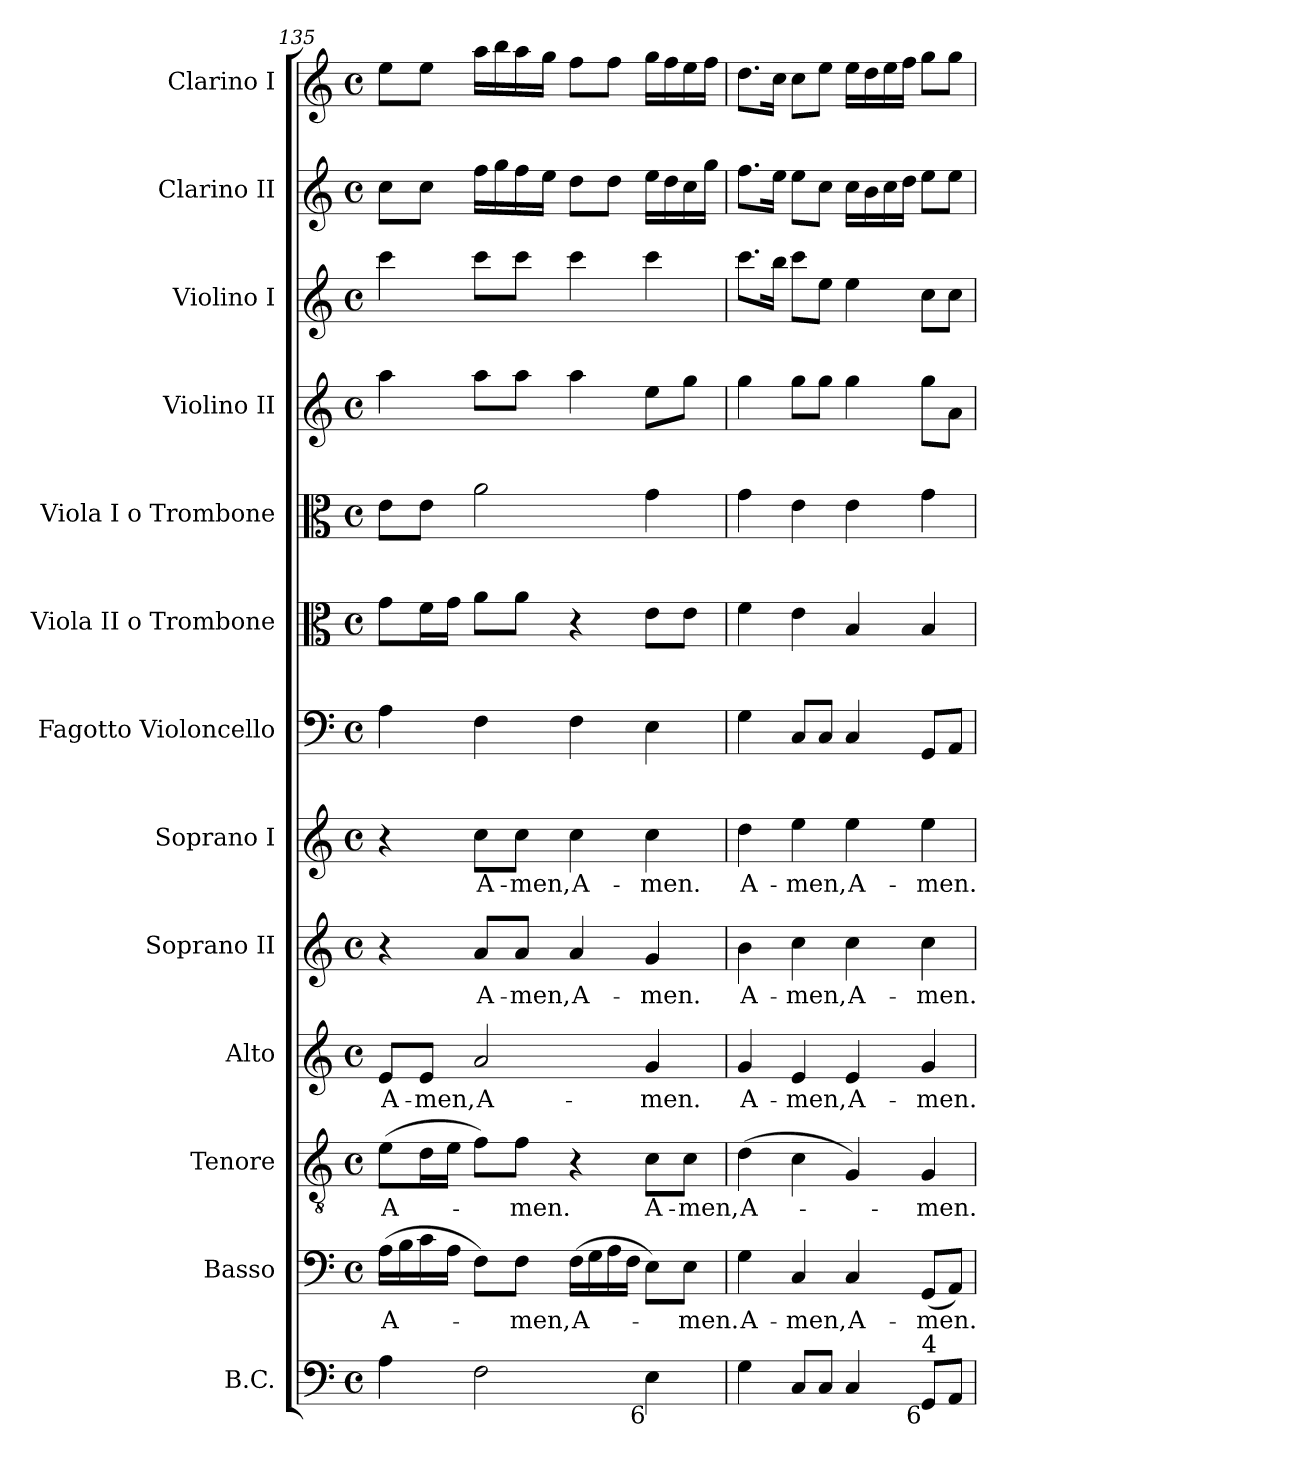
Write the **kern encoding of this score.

**kern	**kern	**text	**kern	**text	**kern	**text	**kern	**text	**kern	**text	**kern	**kern	**kern	**kern	**kern	**kern	**kern
*part13	*part12	*part12	*part11	*part11	*part10	*part10	*part9	*part9	*part8	*part8	*part7	*part6	*part5	*part4	*part3	*part2	*part1
*staff13	*staff12	*staff12	*staff11	*staff11	*staff10	*staff10	*staff9	*staff9	*staff8	*staff8	*staff7	*staff6	*staff5	*staff4	*staff3	*staff2	*staff1
*I"B.C.	*I"Basso	*	*I"Tenore	*	*I"Alto	*	*I"Soprano II	*	*I"Soprano I	*	*I"Fagotto Violoncello	*I"Viola II o Trombone	*I"Viola I o Trombone	*I"Violino II	*I"Violino I	*I"Clarino II	*I"Clarino I
*	*I'B.	*	*I'T.	*	*	*	*I'S.	*	*I'S.	*	*I'Fg.	*I'Vla.	*I'Vla.	*I'Vln. II	*I'Vln. I	*	*
*clefF4	*clefF4	*	*clefGv2	*	*clefG2	*	*clefG2	*	*clefG2	*	*clefF4	*clefC3	*clefC3	*clefG2	*clefG2	*clefG2	*clefG2
*	*	*	*ITrd7c12	*	*	*	*	*	*	*	*	*	*	*	*	*	*
*k[]	*k[]	*	*k[]	*	*k[]	*	*k[]	*	*k[]	*	*k[]	*k[]	*k[]	*k[]	*k[]	*k[]	*k[]
*C:	*C:	*	*C:	*	*C:	*	*C:	*	*C:	*	*C:	*C:	*C:	*C:	*C:	*C:	*C:
*M4/4	*M4/4	*	*M4/4	*	*M4/4	*	*M4/4	*	*M4/4	*	*M4/4	*M4/4	*M4/4	*M4/4	*M4/4	*M4/4	*M4/4
*met(c)	*met(c)	*	*met(c)	*	*met(c)	*	*met(c)	*	*met(c)	*	*met(c)	*met(c)	*met(c)	*met(c)	*met(c)	*met(c)	*met(c)
=135	=135	=135	=135	=135	=135	=135	=135	=135	=135	=135	=135	=135	=135	=135	=135	=135	=135
!	!	!LO:LY:b:color=#000000	!	!	!	!	!	!	!	!	!	!	!	!	!	!	!
!	!	!	!	!LO:LY:b:color=#000000	!	!	!	!	!	!	!	!	!	!	!	!	!
!	!	!	!	!	!	!LO:LY:b:color=#000000	!	!	!	!	!	!	!	!	!	!	!
4Ai\	(16Ai\LL	A-	(8Ei\L	A-	8ei/L	A-	4r	.	4r	.	4Ai\	8gi\L	8ei\L	4aai\	4ccci\	8cci\L	8eei\L
.	16Bi\	.	.	.	.	.	.	.	.	.	.	.	.	.	.	.	.
!	!	!	!	!	!	!LO:LY:b:color=#000000	!	!	!	!	!	!	!	!	!	!	!
.	16ci\	.	16Di\L	.	8ei/J	-men,	.	.	.	.	.	16fi\L	8ei\J	.	.	8cci\J	8eei\J
.	16Ai\JJ	.	16Ei\JJ	.	.	.	.	.	.	.	.	16gi\JJ	.	.	.	.	.
!	!	!	!	!	!	!LO:LY:b:color=#000000	!	!	!	!	!	!	!	!	!	!	!
!	!	!	!	!	!	!	!	!LO:LY:b:color=#000000	!	!	!	!	!	!	!	!	!
!	!	!	!	!	!	!	!	!	!	!LO:LY:b:color=#000000	!	!	!	!	!	!	!
2Fi\	8Fi\L)	.	8Fi\L)	.	2ai/	A-	8ai/L	A-	8cci\L	A-	4Fi\	8ai\L	2ai\	8aai\L	8ccci\L	16ffi\LL	16aai\LL
.	.	.	.	.	.	.	.	.	.	.	.	.	.	.	.	16ggi\	16bbi\
!	!	!LO:LY:b:color=#000000	!	!	!	!	!	!	!	!	!	!	!	!	!	!	!
!	!	!	!	!LO:LY:b:color=#000000	!	!	!	!	!	!	!	!	!	!	!	!	!
!	!	!	!	!	!	!	!	!LO:LY:b:color=#000000	!	!	!	!	!	!	!	!	!
!	!	!	!	!	!	!	!	!	!	!LO:LY:b:color=#000000	!	!	!	!	!	!	!
.	8Fi\J	-men,	8Fi\J	-men.	.	.	8ai/J	-men,	8cci\J	-men,	.	8ai\J	.	8aai\J	8ccci\J	16ffi\	16aai\
.	.	.	.	.	.	.	.	.	.	.	.	.	.	.	.	16eei\JJ	16ggi\JJ
!	!	!LO:LY:b:color=#000000	!	!	!	!	!	!	!	!	!	!	!	!	!	!	!
!	!	!	!	!	!	!	!	!LO:LY:b:color=#000000	!	!	!	!	!	!	!	!	!
!	!	!	!	!	!	!	!	!	!	!LO:LY:b:color=#000000	!	!	!	!	!	!	!
.	(16Fi\LL	A-	4r	.	.	.	4ai/	A-	4cci\	A-	4Fi\	4r	.	4aai\	4ccci\	8ddi\L	8ffi\L
.	16Gi\	.	.	.	.	.	.	.	.	.	.	.	.	.	.	.	.
.	16Ai\	.	.	.	.	.	.	.	.	.	.	.	.	.	.	8ddi\J	8ffi\J
.	16Fi\JJ	.	.	.	.	.	.	.	.	.	.	.	.	.	.	.	.
!	!	!	!	!LO:LY:b:color=#000000	!	!	!	!	!	!	!	!	!	!	!	!	!
!	!	!	!	!	!	!LO:LY:b:color=#000000	!	!	!	!	!	!	!	!	!	!	!
!	!	!	!	!	!	!	!	!LO:LY:b:color=#000000	!	!	!	!	!	!	!	!	!
!LO:TX:b:rj:t=6	!	!	!	!	!	!	!	!	!	!	!	!	!	!	!	!	!
!	!	!	!	!	!	!	!	!	!	!LO:LY:b:color=#000000	!	!	!	!	!	!	!
4Ei\	8Ei\L)	.	8Ci\L	A-	4gi/	-men.	4gi/	-men.	4cci\	-men.	4Ei\	8ei\L	4gi\	8eei\L	4ccci\	16eei\LL	16ggi\LL
.	.	.	.	.	.	.	.	.	.	.	.	.	.	.	.	16ddi\	16ffi\
!	!	!LO:LY:b:color=#000000	!	!	!	!	!	!	!	!	!	!	!	!	!	!	!
!	!	!	!	!LO:LY:b:color=#000000	!	!	!	!	!	!	!	!	!	!	!	!	!
.	8Ei\J	-men.	8Ci\J	-men,	.	.	.	.	.	.	.	8ei\J	.	8ggi\J	.	16cci\	16eei\
.	.	.	.	.	.	.	.	.	.	.	.	.	.	.	.	16ggi\JJ	16ffi\JJ
=136	=136	=136	=136	=136	=136	=136	=136	=136	=136	=136	=136	=136	=136	=136	=136	=136	=136
!	!	!LO:LY:b:color=#000000	!	!	!	!	!	!	!	!	!	!	!	!	!	!	!
!	!	!	!	!LO:LY:b:color=#000000	!	!	!	!	!	!	!	!	!	!	!	!	!
!	!	!	!	!	!	!LO:LY:b:color=#000000	!	!	!	!	!	!	!	!	!	!	!
!	!	!	!	!	!	!	!	!LO:LY:b:color=#000000	!	!	!	!	!	!	!	!	!
!	!	!	!	!	!	!	!	!	!	!LO:LY:b:color=#000000	!	!	!	!	!	!	!
4Gi\	4Gi\	A-	(4Di\	A-	4gi/	A-	4bi\	A-	4ddi\	A-	4Gi\	4fi\	4gi\	4ggi\	8.ccci\L	8.ffi\L	8.ddi\L
.	.	.	.	.	.	.	.	.	.	.	.	.	.	.	16bbi\Jk	16eei\Jk	16cci\Jk
!	!	!LO:LY:b:color=#000000	!	!	!	!	!	!	!	!	!	!	!	!	!	!	!
!	!	!	!	!	!	!LO:LY:b:color=#000000	!	!	!	!	!	!	!	!	!	!	!
!	!	!	!	!	!	!	!	!LO:LY:b:color=#000000	!	!	!	!	!	!	!	!	!
!	!	!	!	!	!	!	!	!	!	!LO:LY:b:color=#000000	!	!	!	!	!	!	!
8Ci/L	4Ci/	-men,	4Ci\	.	4ei/	-men,	4cci\	-men,	4eei\	-men,	8Ci/L	4ei\	4ei\	8ggi\L	8ccci\L	8eei\L	8cci\L
8Ci/J	.	.	.	.	.	.	.	.	.	.	8Ci/J	.	.	8ggi\J	8eei\J	8cci\J	8eei\J
!	!	!LO:LY:b:color=#000000	!	!	!	!	!	!	!	!	!	!	!	!	!	!	!
!	!	!	!	!	!	!LO:LY:b:color=#000000	!	!	!	!	!	!	!	!	!	!	!
!	!	!	!	!	!	!	!	!LO:LY:b:color=#000000	!	!	!	!	!	!	!	!	!
!	!	!	!	!	!	!	!	!	!	!LO:LY:b:color=#000000	!	!	!	!	!	!	!
4Ci/	4Ci/	A-	4GGi/)	.	4ei/	A-	4cci\	A-	4eei\	A-	4Ci/	4Bi/	4ei\	4ggi\	4eei\	16cci\LL	16eei\LL
.	.	.	.	.	.	.	.	.	.	.	.	.	.	.	.	16bi\	16ddi\
.	.	.	.	.	.	.	.	.	.	.	.	.	.	.	.	16cci\	16eei\
.	.	.	.	.	.	.	.	.	.	.	.	.	.	.	.	16ddi\JJ	16ffi\JJ
!	!	!LO:LY:b:color=#000000	!	!	!	!	!	!	!	!	!	!	!	!	!	!	!
!	!	!	!	!LO:LY:b:color=#000000	!	!	!	!	!	!	!	!	!	!	!	!	!
!	!	!	!	!	!	!LO:LY:b:color=#000000	!	!	!	!	!	!	!	!	!	!	!
!	!	!	!	!	!	!	!	!LO:LY:b:color=#000000	!	!	!	!	!	!	!	!	!
!LO:TX:b:rj:t=6	!	!	!	!	!	!	!	!	!	!	!	!	!	!	!	!	!
!LO:TX:t=4	!	!	!	!	!	!	!	!	!	!	!	!	!	!	!	!	!
!	!	!	!	!	!	!	!	!	!	!LO:LY:b:color=#000000	!	!	!	!	!	!	!
8GGi/L	(8GGi/L	-men.	4GGi/	-men.	4gi/	-men.	4cci\	-men.	4eei\	-men.	8GGi/L	4Bi/	4gi\	8ggi\L	8cci\L	8eei\L	8ggi\L
8AAi/J	8AAi/J)	.	.	.	.	.	.	.	.	.	8AAi/J	.	.	8ai\J	8cci\J	8eei\J	8ggi\J
=	=	=	=	=	=	=	=	=	=	=	=	=	=	=	=	=	=
*-	*-	*-	*-	*-	*-	*-	*-	*-	*-	*-	*-	*-	*-	*-	*-	*-	*-
